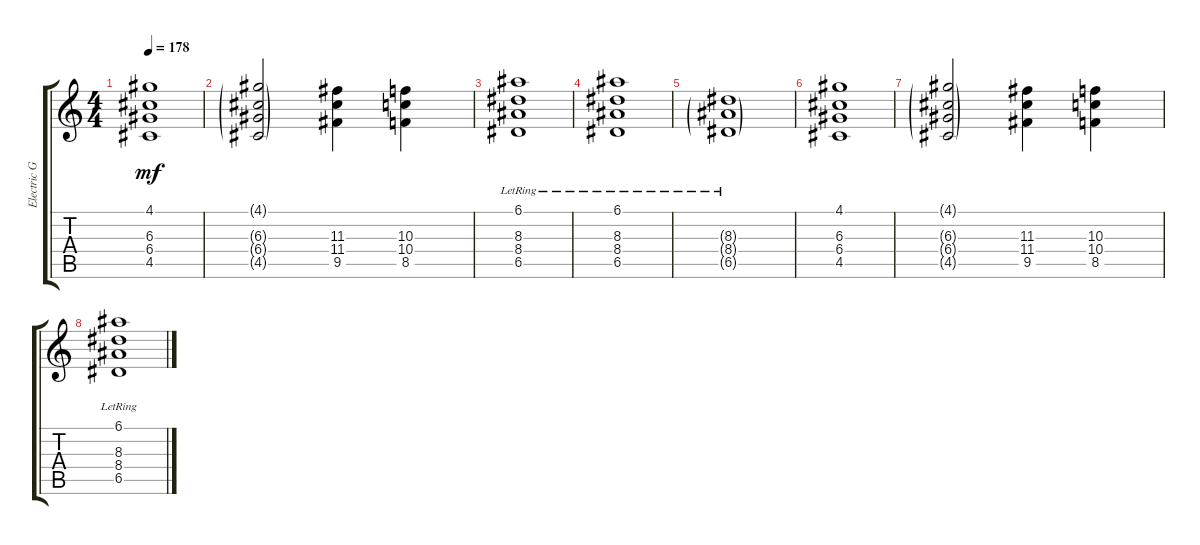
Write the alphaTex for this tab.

\track ("Electric Guitar" "Electric G") {instrument distortionguitar}
\staff {score tabs}
\tuning (E4 B3 G3 D3 A2 E2) {hide}
\ts (4 4)
\tempo 178
\clef g2
\ks c
(4.1 6.3 6.4 4.5).1{dy mf} |
(4.1{g} 6.3{g} 6.4{g} 4.5{g}).2 (11.3 11.4 9.5).4 (10.3 10.4 8.5).4 |
(6.1{lr} 8.3{lr} 8.4{lr} 6.5{lr}).1 |
(6.1 8.3{lr} 8.4{lr} 6.5{lr}).1 |
(8.3{g lr} 8.4{g lr} 6.5{g lr}).1 |
(4.1 6.3 6.4 4.5).1 |
(4.1{g} 6.3{g} 6.4{g} 4.5{g}).2 (11.3 11.4 9.5).4 (10.3 10.4 8.5).4 |
(6.1{lr} 8.3{lr} 8.4{lr} 6.5{lr}).1
